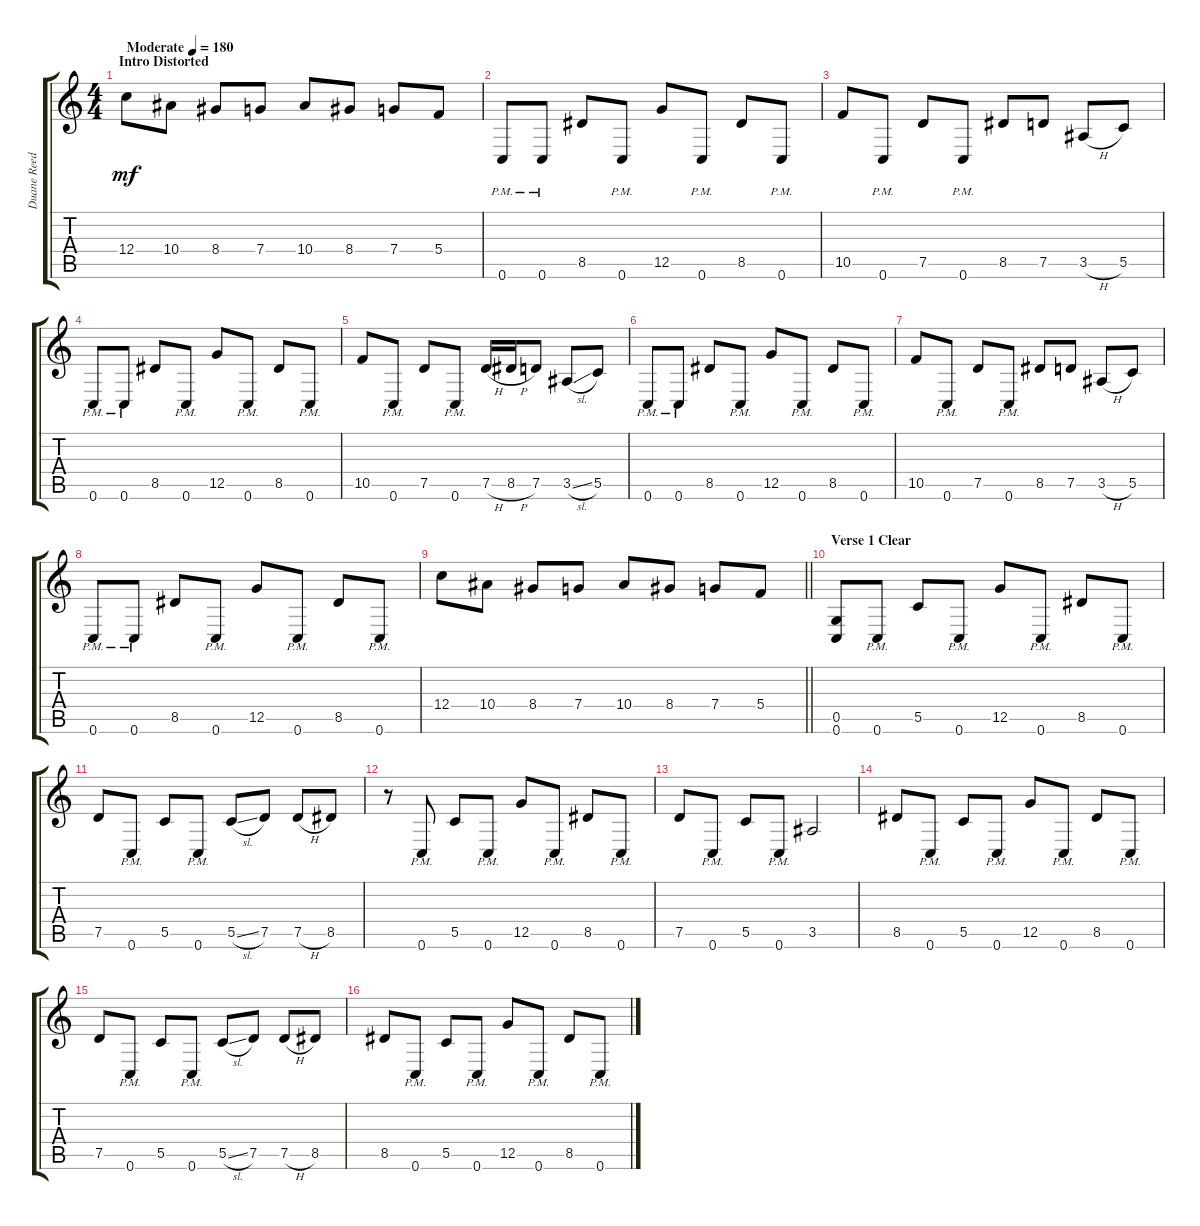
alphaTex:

\track ("Duane Reed" "Duane Reed") {instrument distortionguitar}
\staff {score tabs}
\tuning (D4 A3 F3 C3 G2 C2) {hide}
\ts (4 4)
\section ("" "Intro Distorted")
\tempo (180 "Moderate")
\clef g2
\ks c
12.4.8{dy mf instrument distortionguitar} 10.4.8 8.4.8 7.4.8 10.4.8 8.4.8 7.4.8 5.4.8 |
0.6{pm}.8 0.6{pm}.8 8.5.8 0.6{pm}.8 12.5.8 0.6{pm}.8 8.5.8 0.6{pm}.8 |
10.5.8 0.6{pm}.8 7.5.8 0.6{pm}.8 8.5.8 7.5.8 3.5{h}.8 5.5.8 |
0.6{pm}.8 0.6{pm}.8 8.5.8 0.6{pm}.8 12.5.8 0.6{pm}.8 8.5.8 0.6{pm}.8 |
10.5.8 0.6{pm}.8 7.5.8 0.6{pm}.8 7.5{h}.16 8.5{h}.16 7.5.8 3.5{sl}.8 5.5.8 |
0.6{pm}.8 0.6{pm}.8 8.5.8 0.6{pm}.8 12.5.8 0.6{pm}.8 8.5.8 0.6{pm}.8 |
10.5.8 0.6{pm}.8 7.5.8 0.6{pm}.8 8.5.8 7.5.8 3.5{h}.8 5.5.8 |
0.6{pm}.8 0.6{pm}.8 8.5.8 0.6{pm}.8 12.5.8 0.6{pm}.8 8.5.8 0.6{pm}.8 |
\barLineRight lightlight
12.4.8 10.4.8 8.4.8 7.4.8 10.4.8 8.4.8 7.4.8 5.4.8 |
\section ("" "Verse 1 Clear")
(0.5 0.6).8 0.6{pm}.8 5.5.8 0.6{pm}.8 12.5.8 0.6{pm}.8 8.5.8 0.6{pm}.8 |
7.5.8 0.6{pm}.8 5.5.8 0.6{pm}.8 5.5{sl}.8 7.5.8 7.5{h}.8 8.5.8 |
r.8 0.6{pm}.8 5.5.8 0.6{pm}.8 12.5.8 0.6{pm}.8 8.5.8 0.6{pm}.8 |
7.5.8 0.6{pm}.8 5.5.8 0.6{pm}.8 3.5.2 |
8.5.8 0.6{pm}.8 5.5.8 0.6{pm}.8 12.5.8 0.6{pm}.8 8.5.8 0.6{pm}.8 |
7.5.8 0.6{pm}.8 5.5.8 0.6{pm}.8 5.5{sl}.8 7.5.8 7.5{h}.8 8.5.8 |
8.5.8 0.6{pm}.8 5.5.8 0.6{pm}.8 12.5.8 0.6{pm}.8 8.5.8 0.6{pm}.8
